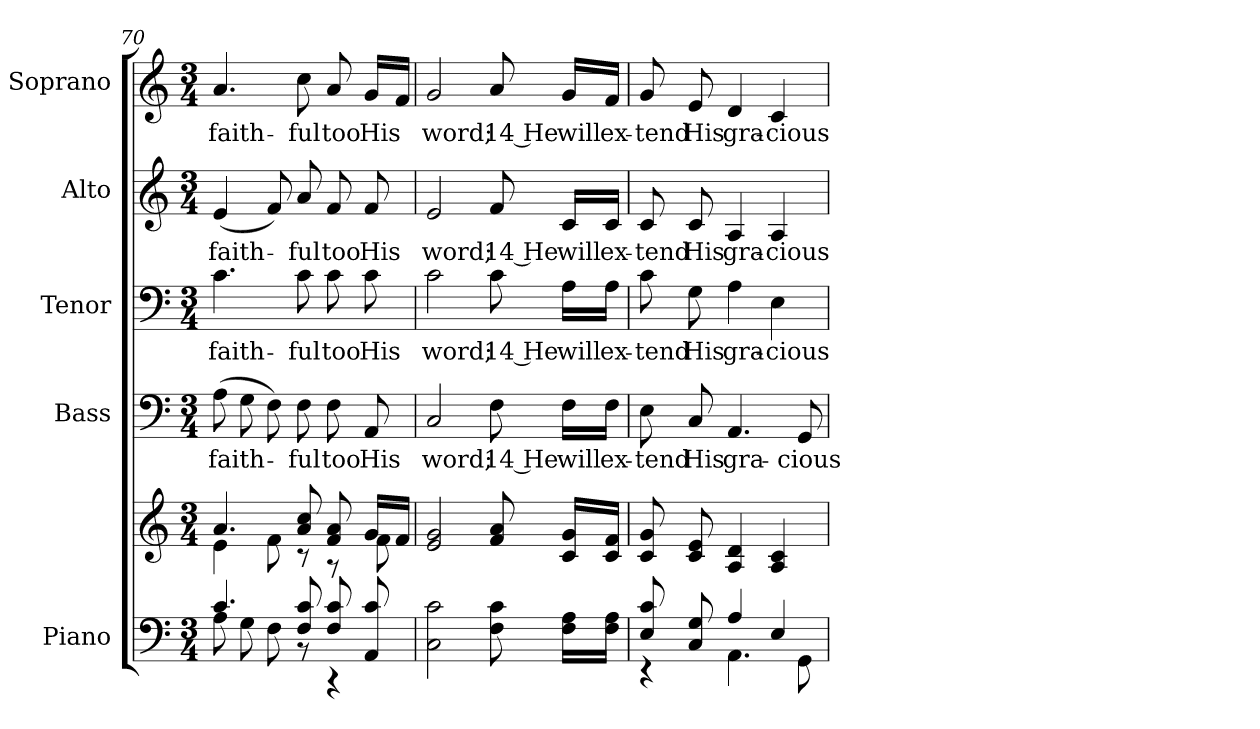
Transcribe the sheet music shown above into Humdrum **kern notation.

**kern	**kern	**kern	**text	**kern	**text	**kern	**text	**kern	**text
*part5	*part5	*part4	*part4	*part3	*part3	*part2	*part2	*part1	*part1
*staff6	*staff5	*staff4	*staff4	*staff3	*staff3	*staff2	*staff2	*staff1	*staff1
*I"Piano	*	*I"Bass	*	*I"Tenor	*	*I"Alto	*	*I"Soprano	*
*I'Pno.	*	*I'B.	*	*I'T.	*	*I'A.	*	*I'S.	*
*clefF4	*clefG2	*clefF4	*	*clefF4	*	*clefG2	*	*clefG2	*
*k[]	*k[]	*k[]	*	*k[]	*	*k[]	*	*k[]	*
*C:	*C:	*C:	*	*C:	*	*C:	*	*C:	*
*M3/4	*M3/4	*M3/4	*	*M3/4	*	*M3/4	*	*M3/4	*
=70	=70	=70	=70	=70	=70	=70	=70	=70	=70
*^	*^	*	*	*	*	*	*	*	*
!	!	!	!	!	!LO:LY:b:color=#000000	!	!	!	!	!	!
!	!	!	!	!	!	!	!LO:LY:b:color=#000000	!	!	!	!
!	!	!	!	!	!	!	!	!	!LO:LY:b:color=#000000	!	!
!	!	!	!	!	!	!	!	!	!	!	!LO:LY:b:color=#000000
4.ci/	8Ai\	4.ai/	4ei\	(8Ai\	faith-	4.ci\	faith-	(4ei/	faith-	4.ai/	faith-
.	8Gi\	.	.	8Gi\	.	.	.	.	.	.	.
.	8Fi\	.	8fi\	8Fi\)	.	.	.	8fi/)	.	.	.
!	!	!	!	!	!LO:LY:b:color=#000000	!	!	!	!	!	!
!	!	!	!	!	!	!	!LO:LY:b:color=#000000	!	!	!	!
!	!	!	!	!	!	!	!	!	!LO:LY:b:color=#000000	!	!
!	!	!	!	!	!	!	!	!	!	!	!LO:LY:b:color=#000000
8Fi/ 8ci	8r	8ai/ 8cci	8r	8Fi\	-ful	8ci\	-ful	8ai/	-ful	8cci\	-ful
!	!	!	!	!	!LO:LY:b:color=#000000	!	!	!	!	!	!
!	!	!	!	!	!	!	!LO:LY:b:color=#000000	!	!	!	!
!	!	!	!	!	!	!	!	!	!LO:LY:b:color=#000000	!	!
!	!	!	!	!	!	!	!	!	!	!	!LO:LY:b:color=#000000
8Fi/ 8ci	4r	8fi/ 8ai	8r	8Fi\	too	8ci\	too	8fi/	too	8ai/	too
!	!	!	!	!	!LO:LY:b:color=#000000	!	!	!	!	!	!
!	!	!	!	!	!	!	!LO:LY:b:color=#000000	!	!	!	!
!	!	!	!	!	!	!	!	!	!LO:LY:b:color=#000000	!	!
!	!	!	!	!	!	!	!	!	!	!	!LO:LY:b:color=#000000
8AAi/ 8ci	.	16gi/LL	8fi\	8AAi/	His	8ci\	His	8fi/	His	16gi/LL	His
.	.	16fi/JJ	.	.	.	.	.	.	.	16fi/JJ	.
*v	*v	*	*	*	*	*	*	*	*	*	*
*	*v	*v	*	*	*	*	*	*	*	*
!!LO:PB:g=z
=71	=71	=71	=71	=71	=71	=71	=71	=71	=71
!	!	!	!LO:LY:b:color=#000000	!	!	!	!	!	!
!	!	!	!	!	!LO:LY:b:color=#000000	!	!	!	!
!	!	!	!	!	!	!	!LO:LY:b:color=#000000	!	!
!	!	!	!	!	!	!	!	!	!LO:LY:b:color=#000000
2Ci\ 2ci	2ei/ 2gi	2Ci/	word;	2ci\	word;	2ei/	word;	2gi/	word;
!	!	!	!LO:LY:b:color=#000000	!	!	!	!	!	!
!	!	!	!	!	!LO:LY:b:color=#000000	!	!	!	!
!	!	!	!	!	!	!	!LO:LY:b:color=#000000	!	!
!	!	!	!	!	!	!	!	!	!LO:LY:b:color=#000000
8Fi\ 8ci	8fi/ 8ai	8Fi\	14 He	8ci\	14 He	8fi/	14 He	8ai/	14 He
!	!	!	!LO:LY:b:color=#000000	!	!	!	!	!	!
!	!	!	!	!	!LO:LY:b:color=#000000	!	!	!	!
!	!	!	!	!	!	!	!LO:LY:b:color=#000000	!	!
!	!	!	!	!	!	!	!	!	!LO:LY:b:color=#000000
16Fi\ 16AiLL	16ci/ 16giLL	16Fi\LL	will	16Ai\LL	will	16ci/LL	will	16gi/LL	will
!	!	!	!LO:LY:b:color=#000000	!	!	!	!	!	!
!	!	!	!	!	!LO:LY:b:color=#000000	!	!	!	!
!	!	!	!	!	!	!	!LO:LY:b:color=#000000	!	!
!	!	!	!	!	!	!	!	!	!LO:LY:b:color=#000000
16Fi\ 16AiJJ	16ci/ 16fiJJ	16Fi\JJ	ex-	16Ai\JJ	ex-	16ci/JJ	ex-	16fi/JJ	ex-
=72	=72	=72	=72	=72	=72	=72	=72	=72	=72
*^	*	*	*	*	*	*	*	*	*
!	!	!	!	!LO:LY:b:color=#000000	!	!	!	!	!	!
!	!	!	!	!	!	!LO:LY:b:color=#000000	!	!	!	!
!	!	!	!	!	!	!	!	!LO:LY:b:color=#000000	!	!
!	!	!	!	!	!	!	!	!	!	!LO:LY:b:color=#000000
8Ei/ 8ci	4r	8ci/ 8gi	8Ei\	-tend	8ci\	-tend	8ci/	-tend	8gi/	-tend
!	!	!	!	!LO:LY:b:color=#000000	!	!	!	!	!	!
!	!	!	!	!	!	!LO:LY:b:color=#000000	!	!	!	!
!	!	!	!	!	!	!	!	!LO:LY:b:color=#000000	!	!
!	!	!	!	!	!	!	!	!	!	!LO:LY:b:color=#000000
8Ci/ 8Gi	.	8ci/ 8ei	8Ci/	His	8Gi\	His	8ci/	His	8ei/	His
!	!	!	!	!LO:LY:b:color=#000000	!	!	!	!	!	!
!	!	!	!	!	!	!LO:LY:b:color=#000000	!	!	!	!
!	!	!	!	!	!	!	!	!LO:LY:b:color=#000000	!	!
!	!	!	!	!	!	!	!	!	!	!LO:LY:b:color=#000000
4Ai/	4.AAi\	4Ai/ 4di	4.AAi/	gra-	4Ai\	gra-	4Ai/	gra-	4di/	gra-
!	!	!	!	!	!	!LO:LY:b:color=#000000	!	!	!	!
!	!	!	!	!	!	!	!	!LO:LY:b:color=#000000	!	!
!	!	!	!	!	!	!	!	!	!	!LO:LY:b:color=#000000
4Ei/	.	4Ai/ 4ci	.	.	4Ei\	-cious	4Ai/	-cious	4ci/	-cious
!	!	!	!	!LO:LY:b:color=#000000	!	!	!	!	!	!
.	8GGi\	.	8GGi/	-cious	.	.	.	.	.	.
*v	*v	*	*	*	*	*	*	*	*	*
=	=	=	=	=	=	=	=	=	=
*-	*-	*-	*-	*-	*-	*-	*-	*-	*-
